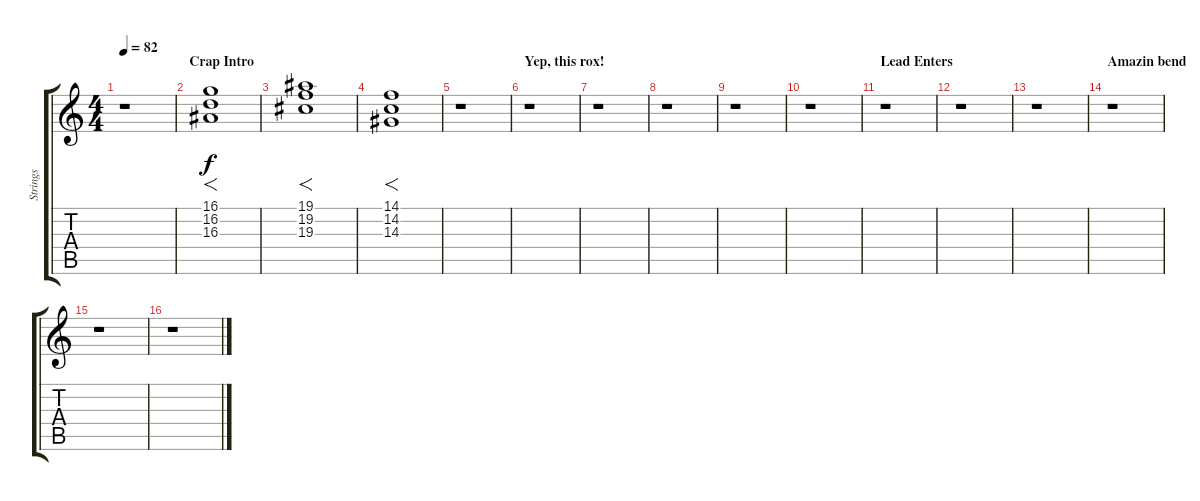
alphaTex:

\track ("Strings" "Strings") {instrument stringensemble2}
\staff {score tabs}
\tuning (Eb4 Bb3 Gb3 Db3 Ab2 Eb2) {hide}
\ts (4 4)
\tempo 82
\clef g2
\ks c
r.1{dy f instrument stringensemble2} |
\section ("" "Crap Intro")
(16.1 16.2 16.3).1{f} |
(19.1 19.2 19.3).1{f} |
(14.1 14.2 14.3).1{f} |
r.1 |
\section ("" "Yep, this rox!")
r.1 |
r.1 |
r.1 |
r.1 |
r.1 |
\section ("" "Lead Enters")
r.1 |
r.1 |
r.1 |
\section ("" "Amazin bend")
r.1 |
r.1 |
r.1
